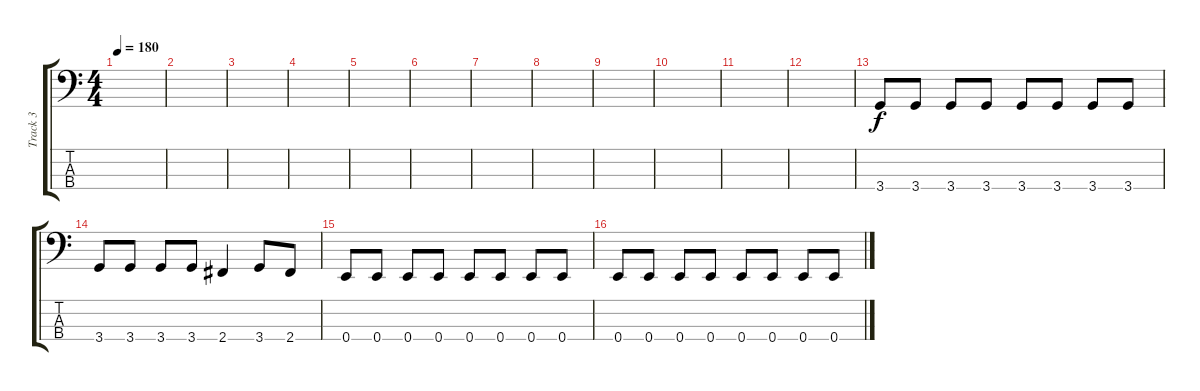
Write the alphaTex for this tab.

\track ("Track 3" "Track 3") {instrument electricbasspick}
\staff {score tabs}
\tuning (G2 D2 A1 E1) {hide}
\ts (4 4)
\tempo 180
\clef f4
\ks c
|
|
|
|
|
|
|
|
|
|
|
|
3.4.8 3.4.8 3.4.8 3.4.8 3.4.8 3.4.8 3.4.8 3.4.8 |
3.4.8 3.4.8 3.4.8 3.4.8 2.4.4 3.4.8 2.4.8 |
0.4.8 0.4.8 0.4.8 0.4.8 0.4.8 0.4.8 0.4.8 0.4.8 |
0.4.8 0.4.8 0.4.8 0.4.8 0.4.8 0.4.8 0.4.8 0.4.8
